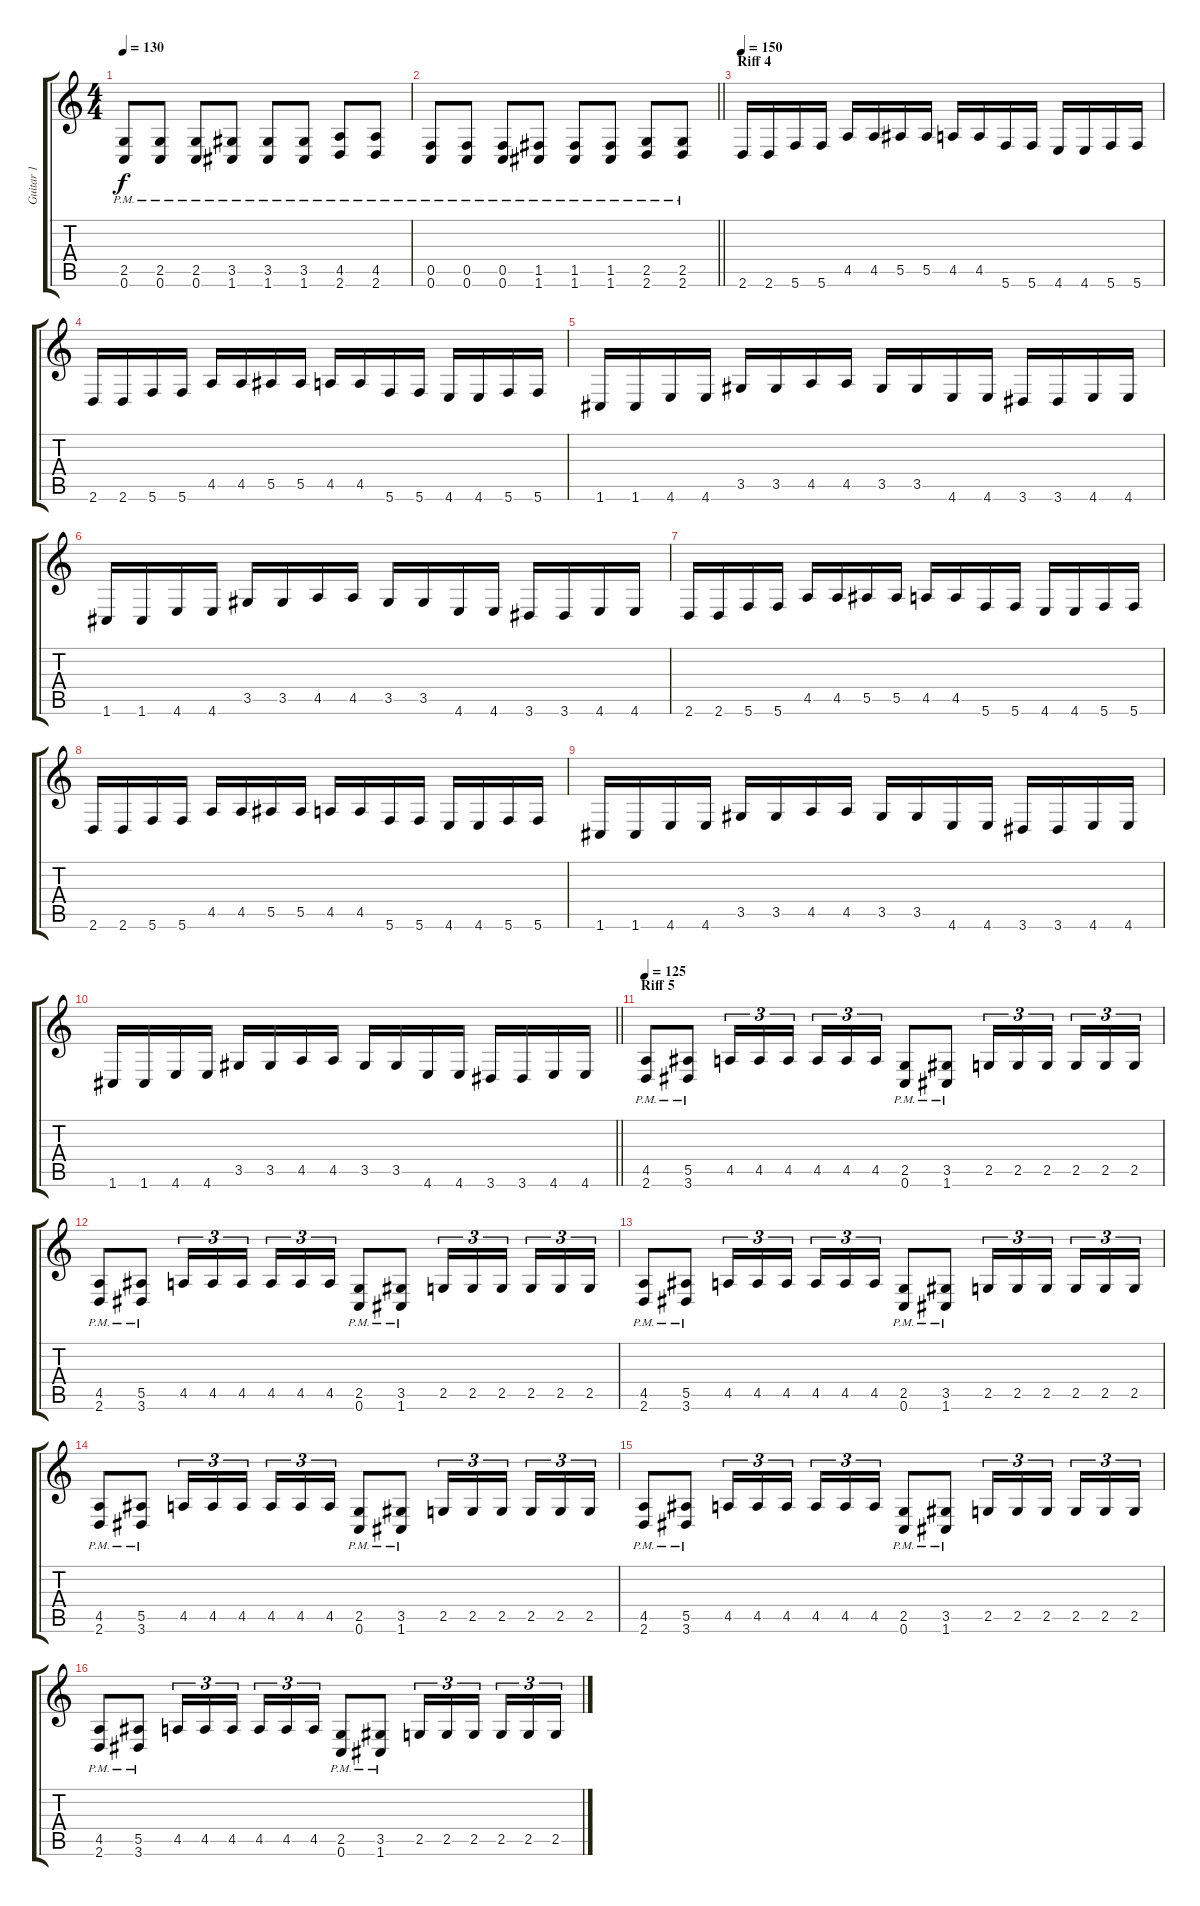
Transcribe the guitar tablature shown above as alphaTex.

\track ("Guitar 1" "Guitar 1") {instrument distortionguitar}
\staff {score tabs}
\tuning (C4 G3 Eb3 Bb2 F2 C2) {hide}
\ts (4 4)
\tempo 130
\clef g2
\ks c
(2.5{pm} 0.6{pm}).8{dy f} (2.5{pm} 0.6{pm}).8 (2.5{pm} 0.6{pm}).8 (3.5{pm} 1.6{pm}).8 (3.5{pm} 1.6{pm}).8 (3.5{pm} 1.6{pm}).8 (4.5{pm} 2.6{pm}).8 (4.5{pm} 2.6{pm}).8 |
\barLineRight lightlight
(0.5{pm} 0.6{pm}).8 (0.5{pm} 0.6{pm}).8 (0.5{pm} 0.6{pm}).8 (1.5{pm} 1.6{pm}).8 (1.5{pm} 1.6{pm}).8 (1.5{pm} 1.6{pm}).8 (2.5{pm} 2.6{pm}).8 (2.5{pm} 2.6{pm}).8 |
\section ("" "Riff 4")
\tempo 150
2.6.16 2.6.16 5.6.16 5.6.16 4.5.16 4.5.16 5.5.16 5.5.16 4.5.16 4.5.16 5.6.16 5.6.16 4.6.16 4.6.16 5.6.16 5.6.16 |
2.6.16 2.6.16 5.6.16 5.6.16 4.5.16 4.5.16 5.5.16 5.5.16 4.5.16 4.5.16 5.6.16 5.6.16 4.6.16 4.6.16 5.6.16 5.6.16 |
1.6.16 1.6.16 4.6.16 4.6.16 3.5.16 3.5.16 4.5.16 4.5.16 3.5.16 3.5.16 4.6.16 4.6.16 3.6.16 3.6.16 4.6.16 4.6.16 |
1.6.16 1.6.16 4.6.16 4.6.16 3.5.16 3.5.16 4.5.16 4.5.16 3.5.16 3.5.16 4.6.16 4.6.16 3.6.16 3.6.16 4.6.16 4.6.16 |
2.6.16 2.6.16 5.6.16 5.6.16 4.5.16 4.5.16 5.5.16 5.5.16 4.5.16 4.5.16 5.6.16 5.6.16 4.6.16 4.6.16 5.6.16 5.6.16 |
2.6.16 2.6.16 5.6.16 5.6.16 4.5.16 4.5.16 5.5.16 5.5.16 4.5.16 4.5.16 5.6.16 5.6.16 4.6.16 4.6.16 5.6.16 5.6.16 |
1.6.16 1.6.16 4.6.16 4.6.16 3.5.16 3.5.16 4.5.16 4.5.16 3.5.16 3.5.16 4.6.16 4.6.16 3.6.16 3.6.16 4.6.16 4.6.16 |
\barLineRight lightlight
1.6.16 1.6.16 4.6.16 4.6.16 3.5.16 3.5.16 4.5.16 4.5.16 3.5.16 3.5.16 4.6.16 4.6.16 3.6.16 3.6.16 4.6.16 4.6.16 |
\section ("" "Riff 5")
\tempo 125
(4.5{pm} 2.6{pm}).8 (5.5{pm} 3.6{pm}).8 4.5.16{tu (3 2)} 4.5.16{tu (3 2)} 4.5.16{tu (3 2) beam splitsecondary} 4.5.16{tu (3 2)} 4.5.16{tu (3 2)} 4.5.16{tu (3 2)} (2.5{pm} 0.6{pm}).8 (3.5{pm} 1.6{pm}).8 2.5.16{tu (3 2)} 2.5.16{tu (3 2)} 2.5.16{tu (3 2) beam splitsecondary} 2.5.16{tu (3 2)} 2.5.16{tu (3 2)} 2.5.16{tu (3 2)} |
(4.5{pm} 2.6{pm}).8 (5.5{pm} 3.6{pm}).8 4.5.16{tu (3 2)} 4.5.16{tu (3 2)} 4.5.16{tu (3 2) beam splitsecondary} 4.5.16{tu (3 2)} 4.5.16{tu (3 2)} 4.5.16{tu (3 2)} (2.5{pm} 0.6{pm}).8 (3.5{pm} 1.6{pm}).8 2.5.16{tu (3 2)} 2.5.16{tu (3 2)} 2.5.16{tu (3 2) beam splitsecondary} 2.5.16{tu (3 2)} 2.5.16{tu (3 2)} 2.5.16{tu (3 2)} |
(4.5{pm} 2.6{pm}).8 (5.5{pm} 3.6{pm}).8 4.5.16{tu (3 2)} 4.5.16{tu (3 2)} 4.5.16{tu (3 2) beam splitsecondary} 4.5.16{tu (3 2)} 4.5.16{tu (3 2)} 4.5.16{tu (3 2)} (2.5{pm} 0.6{pm}).8 (3.5{pm} 1.6{pm}).8 2.5.16{tu (3 2)} 2.5.16{tu (3 2)} 2.5.16{tu (3 2) beam splitsecondary} 2.5.16{tu (3 2)} 2.5.16{tu (3 2)} 2.5.16{tu (3 2)} |
(4.5{pm} 2.6{pm}).8 (5.5{pm} 3.6{pm}).8 4.5.16{tu (3 2)} 4.5.16{tu (3 2)} 4.5.16{tu (3 2) beam splitsecondary} 4.5.16{tu (3 2)} 4.5.16{tu (3 2)} 4.5.16{tu (3 2)} (2.5{pm} 0.6{pm}).8 (3.5{pm} 1.6{pm}).8 2.5.16{tu (3 2)} 2.5.16{tu (3 2)} 2.5.16{tu (3 2) beam splitsecondary} 2.5.16{tu (3 2)} 2.5.16{tu (3 2)} 2.5.16{tu (3 2)} |
(4.5{pm} 2.6{pm}).8 (5.5{pm} 3.6{pm}).8 4.5.16{tu (3 2)} 4.5.16{tu (3 2)} 4.5.16{tu (3 2) beam splitsecondary} 4.5.16{tu (3 2)} 4.5.16{tu (3 2)} 4.5.16{tu (3 2)} (2.5{pm} 0.6{pm}).8 (3.5{pm} 1.6{pm}).8 2.5.16{tu (3 2)} 2.5.16{tu (3 2)} 2.5.16{tu (3 2) beam splitsecondary} 2.5.16{tu (3 2)} 2.5.16{tu (3 2)} 2.5.16{tu (3 2)} |
(4.5{pm} 2.6{pm}).8 (5.5{pm} 3.6{pm}).8 4.5.16{tu (3 2)} 4.5.16{tu (3 2)} 4.5.16{tu (3 2) beam splitsecondary} 4.5.16{tu (3 2)} 4.5.16{tu (3 2)} 4.5.16{tu (3 2)} (2.5{pm} 0.6{pm}).8 (3.5{pm} 1.6{pm}).8 2.5.16{tu (3 2)} 2.5.16{tu (3 2)} 2.5.16{tu (3 2) beam splitsecondary} 2.5.16{tu (3 2)} 2.5.16{tu (3 2)} 2.5.16{tu (3 2)}
